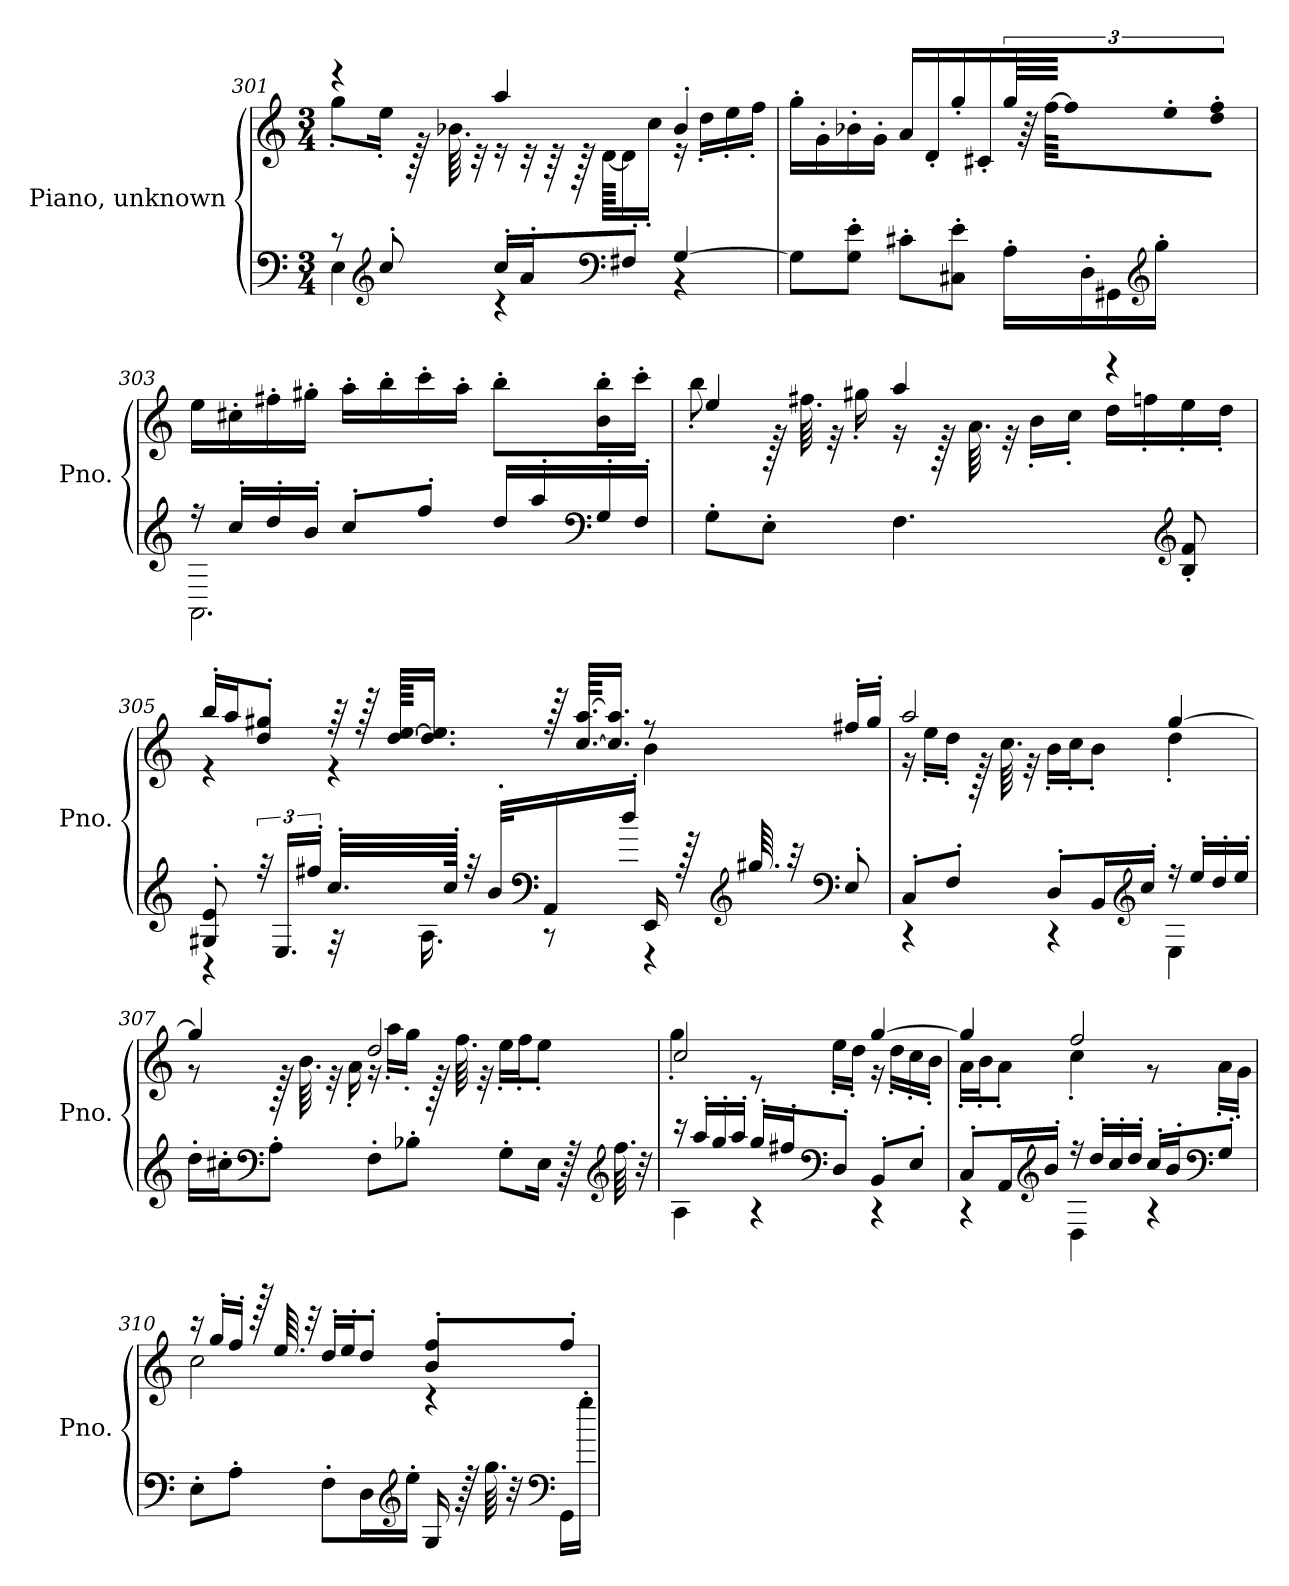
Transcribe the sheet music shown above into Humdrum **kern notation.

**kern	**kern
*part1	*part1
*staff2	*staff1
*I"Piano, unknown	*
*I'Pno.	*
*clefF4	*clefG2
*k[]	*k[]
*M3/4	*M3/4
=301	=301
*^	*^
8r	4E\	4r	8gg'\L
*clefG2	*	*	*
8cc'/	.	.	16ee'\Jk
.	.	.	128r
.	.	.	64.b-X\
.	.	.	32r
16cc'/LL	4r	4aa/	16r
16a'/J	.	.	32r
.	.	.	64r
.	.	.	128r
.	.	.	[128d\KKKLL
*clefF4	*	*	*
8F#X'/J	.	.	16d\]
.	.	.	16cc'\JJ
[4G/	4r	4b-'/	16r
.	.	.	16dd'\LL
.	.	.	16ee'\
.	.	.	16ff'\JJ
*v	*v	*	*
*	*v	*v
!!LO:LB:g=z
=302	=302
8G\L]	16gg'\LL
.	16g'\
8G\' 8e\'J	16b-X'\
.	16g'\JJ
8c#X'\L	16a/LL
.	16d'/
8C#X\' 8e\'J	16gg'/
.	16c#X'/
16A'\LL	96gg/JJkk
.	96r
.	[96ff\KLLL
.	32ff\J]
16D'\	16ee'\J
16GG#X\	8dd\' 8ff\'J
*clefG2	*
16gg'\JJ	.
=303	=303
*^	*
16r	2.AA\	16ee\LL
16cc'/LL	.	16cc#X'\
16dd'/	.	16ff#X'\
16b'/JJ	.	16gg#X'\JJ
8cc'/L	.	16aa'\LL
.	.	16bb'\
8ff'/J	.	16ccc'\
.	.	16aa'\JJ
16dd/LL	.	8bb'\L
16aa'/	.	.
*clefF4	*	*
16G'/	.	16b\' 16bb\'L
16F'/JJ	.	16ccc'\JJ
*v	*v	*
!!LO:LB:g=z
=304	=304
*	*^
8G'\L	4ee/	8bb'\
8E'\J	.	128r
.	.	64.ff#X\
.	.	32r
.	.	16gg#X'\
4.F\	4aa/	16r
.	.	128r
.	.	64.a\
.	.	32r
.	.	16b'\LL
.	.	16cc'\JJ
.	4r	16dd\LL
.	.	16ffn'\
*clefG2	*	*
8B/' 8f/'	.	16ee'\
.	.	16dd'\JJ
!!LO:LB:g=z	!!
=305	=305	=305
*^	*	*
8G#X/' 8e/'	4r	16bb'/LL	4r
.	.	16aa/J	.
48r	.	8dd/' 8gg#X/'J	.
24.E/LL	.	.	.
24ff#X'/JJ	.	.	.
32.cc'/LLL	32r	64r	4r
.	.	128r	.
.	.	[128dd/ [128ee/KKKLL	.
.	16.A\	16.dd/] 16.ee/]JJ	.
64cc'/JJJk	.	.	.
32r	.	.	.
32b'/KLL	.	.	.
*clefF4	*	*	*
16AA/	8r	128r	.
.	.	[64.cc/ [64.aa/KKLL	.
.	.	16.cc/] 16.aa/]JJ	.
16dd'/JJ	.	.	.
16EE/	4r	8r	4b\
128r	.	.	.
*clefG2	*	*	*
64.gg#X/	.	.	.
32r	.	.	.
*clefF4	*	*	*
8E'/	.	16ff#X'/LL	.
.	.	16gg#'/JJ	.
!!LO:LB:g=z	!!
=306	=306	=306	=306
8C'/L	4r	2aa/	16r
.	.	.	16ee'\LL
8F'/J	.	.	16dd'\JJ
.	.	.	128r
.	.	.	64.cc\
.	.	.	32r
8D'/L	4r	.	16b'\LL
.	.	.	16cc'\J
16BB/L	.	.	8b'\J
*clefG2	*	*	*
16cc'/JJ	.	.	.
16r	4E\	[4gg/	4dd'\
16ee'/LL	.	.	.
16dd'/	.	.	.
16ee'/JJ	.	.	.
*v	*v	*	*
=307	=307	=307
16dd'\LL	4gg/]	8r
16cc#X'\J	.	.
*clefF4	*	*
8A'\J	.	128r
.	.	64.b\
.	.	32r
.	.	16a'\
8F'\L	2dd/	16r
.	.	16aa'\LL
8B-X'\J	.	16gg'\JJ
.	.	128r
.	.	64.ff\
.	.	32r
8G'\L	.	16ee'\LL
.	.	16ff'\J
16E\Jk	.	8ee'\J
128r	.	.
*clefG2	*	*
64.ff\	.	.
32r	.	.
!!LO:PB:g=z	!!
=308	=308	=308
*^	*	*
16r	4A\	2cc/	4gg'\
16aa'/LL	.	.	.
16gg'/	.	.	.
16aa'/JJ	.	.	.
16gg'/LL	4r	.	8r
16ff#X'/J	.	.	.
*clefF4	*	*	*
8D'/J	.	.	16ee'\LL
.	.	.	16dd'\JJ
8BB'/L	4r	[4gg/	16r
.	.	.	16dd'\LL
8E'/J	.	.	16cc'\
.	.	.	16b'\JJ
=309	=309	=309	=309
8C'/L	4r	4gg/]	16a'\LL
.	.	.	16b'\J
16AA/L	.	.	8a'\J
*clefG2	*	*	*
16b'/JJ	.	.	.
16r	4D\	2ff/	4cc'\
16dd'/LL	.	.	.
16cc'/	.	.	.
16dd'/JJ	.	.	.
16cc'/LL	4r	.	8r
16b'/J	.	.	.
*clefF4	*	*	*
8G'/J	.	.	16a'\LL
.	.	.	16g'\JJ
*v	*v	*	*
!!LO:LB:g=z	!!
=310	=310	=310
8E'\L	16r	2cc\
.	16gg'/LL	.
8A'\J	16ff'/JJ	.
.	128r	.
.	64.ee/	.
.	32r	.
8F'\L	16dd'/LL	.
.	16ee'/J	.
16D\L	8dd'/J	.
*clefG2	*	*
16ee'\JJ	.	.
16G/	8b/' 8ff/'L	4r
128r	.	.
64.gg\	.	.
32r	.	.
*clefF4	*	*
16GG\LL	8ff'/J	.
16gg'\JJ	.	.
*	*v	*v
=	=
*-	*-
